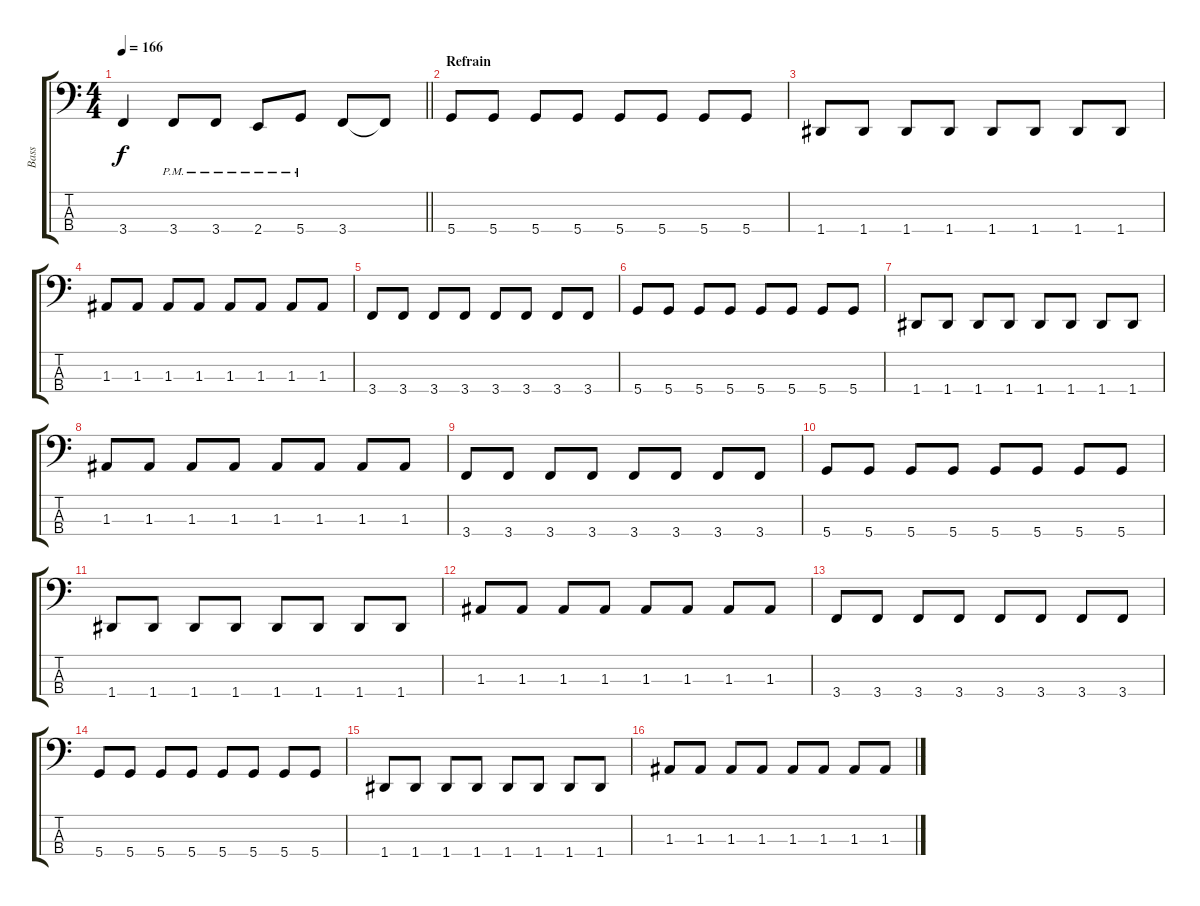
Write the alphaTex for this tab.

\track ("Bass" "Bass") {instrument electricbassfinger}
\staff {score tabs}
\tuning (G2 D2 A1 D1) {hide}
\ts (4 4)
\tempo 166
\clef f4
\barLineRight lightlight
\ks c
3.4.4{dy f} 3.4{pm}.8 3.4{pm}.8 2.4{pm}.8 5.4{pm}.8 3.4.8 3.4{t}.8 |
\section ("" "Refrain")
5.4.8 5.4.8 5.4.8 5.4.8 5.4.8 5.4.8 5.4.8 5.4.8 |
1.4.8 1.4.8 1.4.8 1.4.8 1.4.8 1.4.8 1.4.8 1.4.8 |
1.3.8 1.3.8 1.3.8 1.3.8 1.3.8 1.3.8 1.3.8 1.3.8 |
3.4.8 3.4.8 3.4.8 3.4.8 3.4.8 3.4.8 3.4.8 3.4.8 |
5.4.8 5.4.8 5.4.8 5.4.8 5.4.8 5.4.8 5.4.8 5.4.8 |
1.4.8 1.4.8 1.4.8 1.4.8 1.4.8 1.4.8 1.4.8 1.4.8 |
1.3.8 1.3.8 1.3.8 1.3.8 1.3.8 1.3.8 1.3.8 1.3.8 |
3.4.8 3.4.8 3.4.8 3.4.8 3.4.8 3.4.8 3.4.8 3.4.8 |
5.4.8 5.4.8 5.4.8 5.4.8 5.4.8 5.4.8 5.4.8 5.4.8 |
1.4.8 1.4.8 1.4.8 1.4.8 1.4.8 1.4.8 1.4.8 1.4.8 |
1.3.8 1.3.8 1.3.8 1.3.8 1.3.8 1.3.8 1.3.8 1.3.8 |
3.4.8 3.4.8 3.4.8 3.4.8 3.4.8 3.4.8 3.4.8 3.4.8 |
5.4.8 5.4.8 5.4.8 5.4.8 5.4.8 5.4.8 5.4.8 5.4.8 |
1.4.8 1.4.8 1.4.8 1.4.8 1.4.8 1.4.8 1.4.8 1.4.8 |
1.3.8 1.3.8 1.3.8 1.3.8 1.3.8 1.3.8 1.3.8 1.3.8
